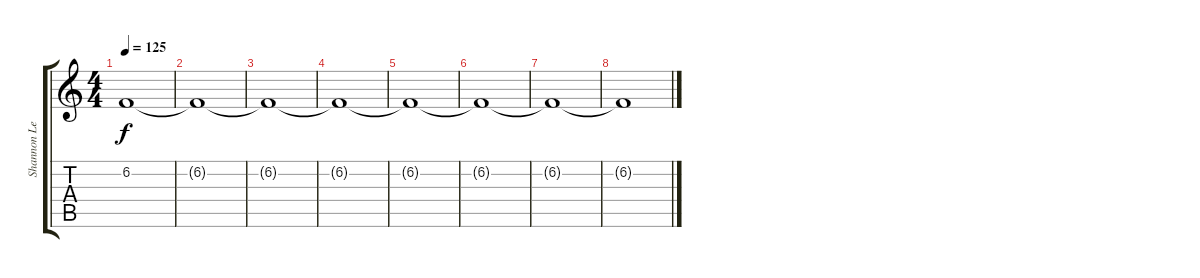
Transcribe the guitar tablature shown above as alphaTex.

\track ("Shannon Leto" "Shannon Le") {instrument choiraahs}
\staff {score tabs}
\tuning (E4 B3 G3 D3 A2 E2) {hide}
\ts (4 4)
\tempo 125
\clef g2
\ks c
6.2{t}.1{dy f} |
6.2{t}.1 |
6.2{t}.1 |
6.2{t}.1 |
6.2{t}.1 |
6.2{t}.1 |
6.2{t}.1 |
6.2{t}.1
